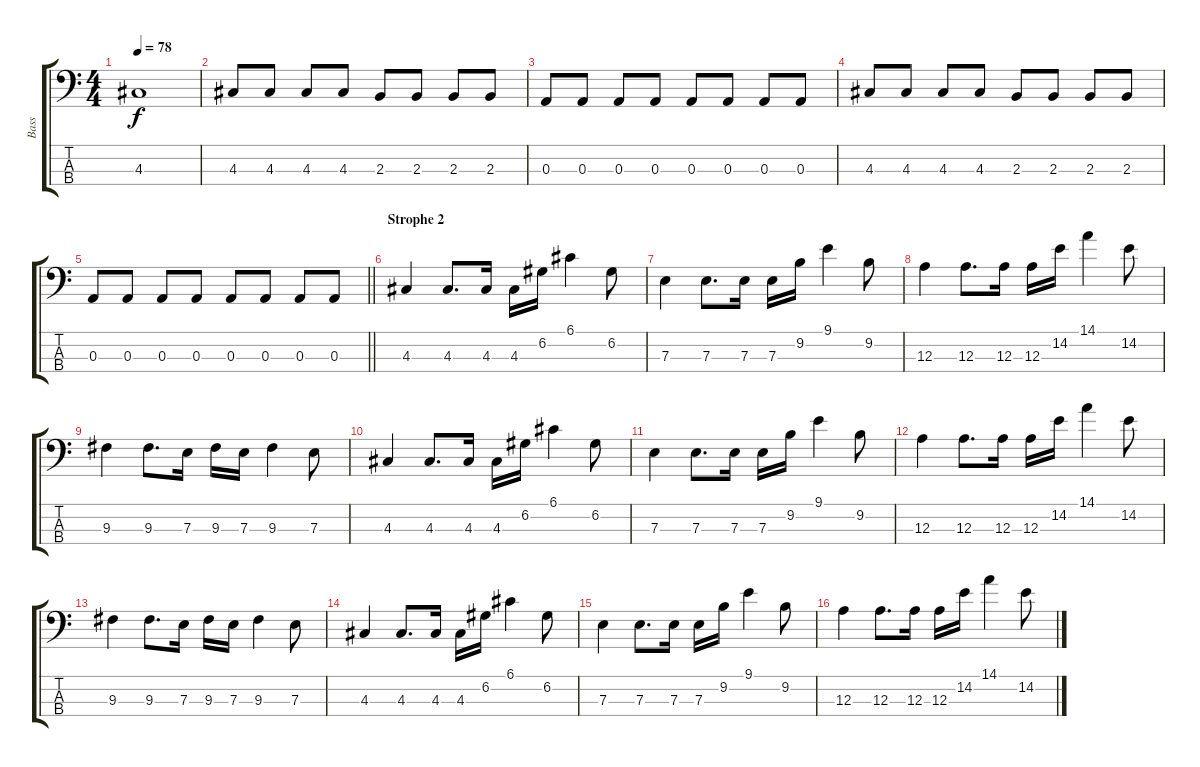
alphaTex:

\track ("Bass" "Bass") {instrument electricbassfinger}
\staff {score tabs}
\tuning (G2 D2 A1 E1) {hide}
\ts (4 4)
\tempo 78
\clef f4
\ks c
4.3.1{dy f} |
4.3.8 4.3.8 4.3.8 4.3.8 2.3.8 2.3.8 2.3.8 2.3.8 |
0.3.8 0.3.8 0.3.8 0.3.8 0.3.8 0.3.8 0.3.8 0.3.8 |
4.3.8 4.3.8 4.3.8 4.3.8 2.3.8 2.3.8 2.3.8 2.3.8 |
\barLineRight lightlight
0.3.8 0.3.8 0.3.8 0.3.8 0.3.8 0.3.8 0.3.8 0.3.8 |
\section ("" "Strophe 2")
4.3.4 4.3.8{d} 4.3.16 4.3.16 6.2.16 6.1.4 6.2.8 |
7.3.4 7.3.8{d} 7.3.16 7.3.16 9.2.16 9.1.4 9.2.8 |
12.3.4 12.3.8{d} 12.3.16 12.3.16 14.2.16 14.1.4 14.2.8 |
9.3.4 9.3.8{d} 7.3.16 9.3.16 7.3.16 9.3.4 7.3.8 |
4.3.4 4.3.8{d} 4.3.16 4.3.16 6.2.16 6.1.4 6.2.8 |
7.3.4 7.3.8{d} 7.3.16 7.3.16 9.2.16 9.1.4 9.2.8 |
12.3.4 12.3.8{d} 12.3.16 12.3.16 14.2.16 14.1.4 14.2.8 |
9.3.4 9.3.8{d} 7.3.16 9.3.16 7.3.16 9.3.4 7.3.8 |
4.3.4 4.3.8{d} 4.3.16 4.3.16 6.2.16 6.1.4 6.2.8 |
7.3.4 7.3.8{d} 7.3.16 7.3.16 9.2.16 9.1.4 9.2.8 |
12.3.4 12.3.8{d} 12.3.16 12.3.16 14.2.16 14.1.4 14.2.8
